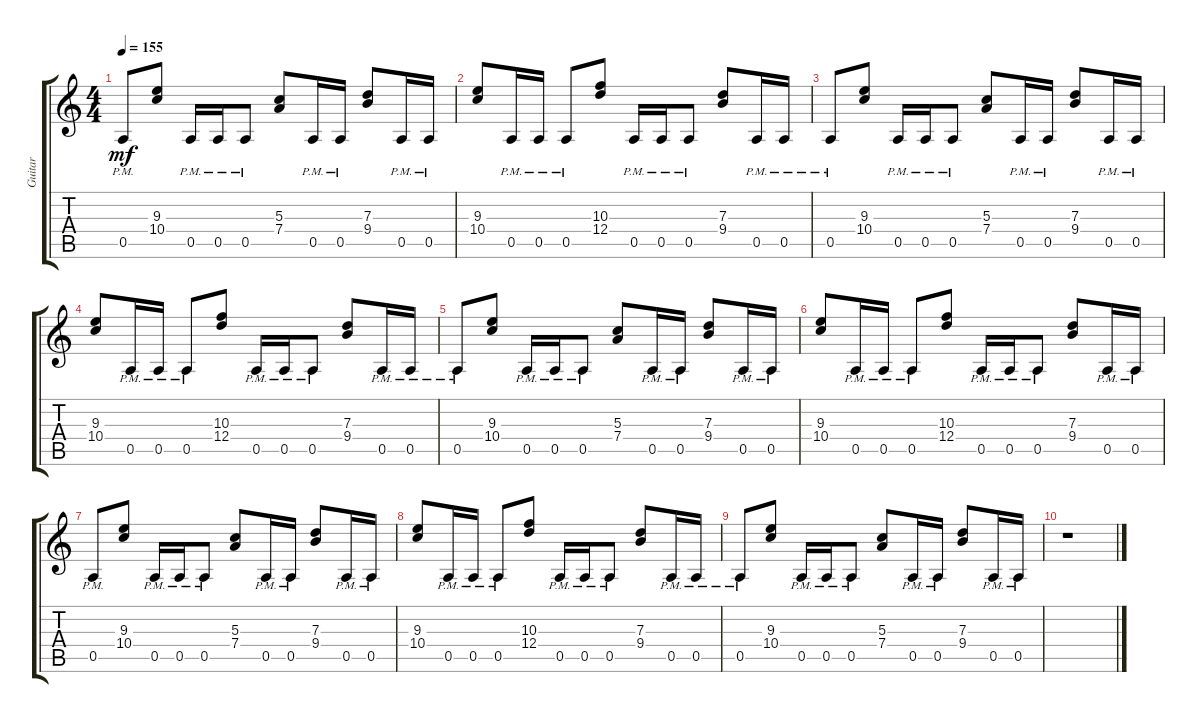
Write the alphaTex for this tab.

\track ("Guitar" "Guitar") {instrument overdrivenguitar}
\staff {score tabs}
\tuning (E4 B3 G3 D3 A2 E2) {hide}
\ts (4 4)
\tempo 155
\clef g2
\ks c
0.5{pm}.8{dy mf} (9.3 10.4).8 0.5{pm}.16 0.5{pm}.16 0.5{pm}.8 (5.3 7.4).8 0.5{pm}.16 0.5{pm}.16 (7.3 9.4).8 0.5{pm}.16 0.5{pm}.16 |
(9.3 10.4).8 0.5{pm}.16 0.5{pm}.16 0.5{pm}.8 (10.3 12.4).8 0.5{pm}.16 0.5{pm}.16 0.5{pm}.8 (7.3 9.4).8 0.5{pm}.16 0.5{pm}.16 |
0.5{pm}.8 (9.3 10.4).8 0.5{pm}.16 0.5{pm}.16 0.5{pm}.8 (5.3 7.4).8 0.5{pm}.16 0.5{pm}.16 (7.3 9.4).8 0.5{pm}.16 0.5{pm}.16 |
(9.3 10.4).8 0.5{pm}.16 0.5{pm}.16 0.5{pm}.8 (10.3 12.4).8 0.5{pm}.16 0.5{pm}.16 0.5{pm}.8 (7.3 9.4).8 0.5{pm}.16 0.5{pm}.16 |
0.5{pm}.8 (9.3 10.4).8 0.5{pm}.16 0.5{pm}.16 0.5{pm}.8 (5.3 7.4).8 0.5{pm}.16 0.5{pm}.16 (7.3 9.4).8 0.5{pm}.16 0.5{pm}.16 |
(9.3 10.4).8 0.5{pm}.16 0.5{pm}.16 0.5{pm}.8 (10.3 12.4).8 0.5{pm}.16 0.5{pm}.16 0.5{pm}.8 (7.3 9.4).8 0.5{pm}.16 0.5{pm}.16 |
0.5{pm}.8 (9.3 10.4).8 0.5{pm}.16 0.5{pm}.16 0.5{pm}.8 (5.3 7.4).8 0.5{pm}.16 0.5{pm}.16 (7.3 9.4).8 0.5{pm}.16 0.5{pm}.16 |
(9.3 10.4).8 0.5{pm}.16 0.5{pm}.16 0.5{pm}.8 (10.3 12.4).8 0.5{pm}.16 0.5{pm}.16 0.5{pm}.8 (7.3 9.4).8 0.5{pm}.16 0.5{pm}.16 |
0.5{pm}.8 (9.3 10.4).8 0.5{pm}.16 0.5{pm}.16 0.5{pm}.8 (5.3 7.4).8 0.5{pm}.16 0.5{pm}.16 (7.3 9.4).8 0.5{pm}.16 0.5{pm}.16 |
r.1
